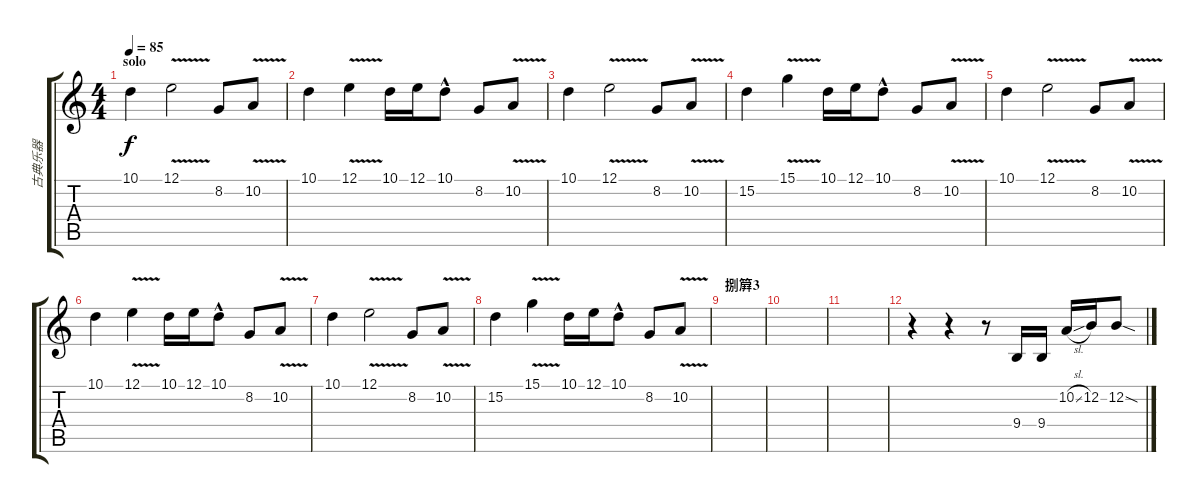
\track ("古典乐器" "古典乐器") {instrument lead1square}
\staff {score tabs}
\tuning (E4 B3 G3 D3 A2 E2) {hide}
\ts (4 4)
\section ("" "solo")
\tempo 85
\clef g2
\ks c
10.1.4{dy f volume 16 instrument pad8sweep} 12.1{v}.2 8.2.8 10.2{v}.8 |
10.1.4{volume 16 instrument pad8sweep} 12.1{v}.4 10.1.16 12.1.16 10.1{hac}.8 8.2.8 10.2{v}.8 |
10.1.4{volume 16 instrument pad8sweep} 12.1{v}.2 8.2.8 10.2{v}.8 |
15.2.4{volume 16 instrument pad8sweep} 15.1{v}.4 10.1.16 12.1.16 10.1{hac}.8 8.2.8 10.2{v}.8 |
10.1.4{volume 16 instrument pad8sweep} 12.1{v}.2 8.2.8 10.2{v}.8 |
10.1.4{volume 16 instrument pad8sweep} 12.1{v}.4 10.1.16 12.1.16 10.1{hac}.8 8.2.8 10.2{v}.8 |
10.1.4{volume 16 instrument pad8sweep} 12.1{v}.2 8.2.8 10.2{v}.8 |
15.2.4{volume 16 instrument pad8sweep} 15.1{v}.4 10.1.16 12.1.16 10.1{hac}.8 8.2.8 10.2{v}.8 |
\section ("" "捌簈3")
|
|
|
r.4 r.4 r.8 9.4.16{instrument lead1square} 9.4.16 10.2{sl}.16 12.2.16 12.2{sod}.8
